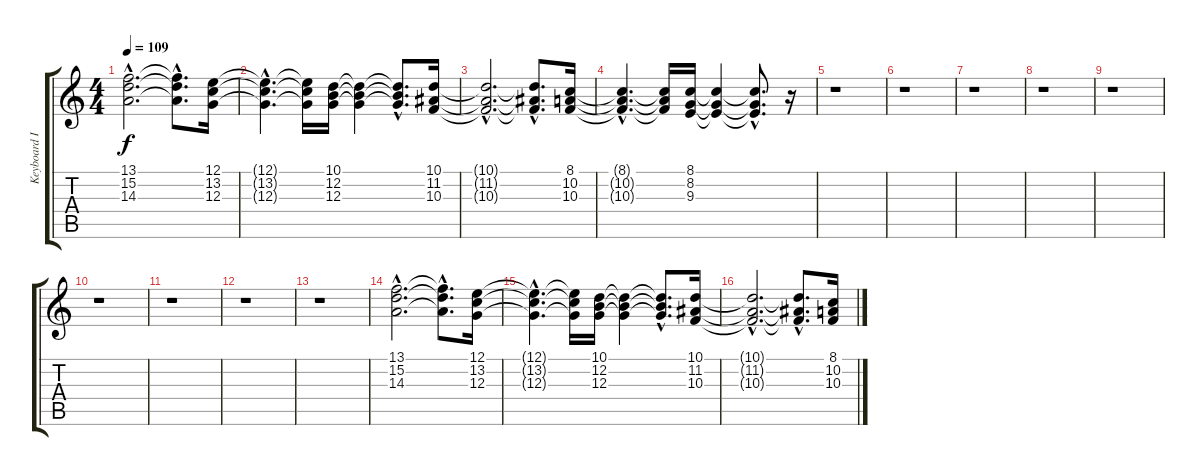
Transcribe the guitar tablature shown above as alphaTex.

\track ("Keyboard I" "Keyboard I") {instrument choiraahs}
\staff {score tabs}
\tuning (E4 B3 G3 D3 A2 E2) {hide}
\ts (4 4)
\tempo 109
\clef g2
\ks c
(13.1{hac t} 15.2{hac t} 14.3{hac t}).2{d dy f} (13.1{hac t} 15.2{hac t} 14.3{hac t}).8{d} (12.1 13.2 12.3).16 |
(12.1{hac t} 13.2{hac t} 12.3{hac t}).4{d} (12.1{t} 13.2{t} 12.3{t}).16 (10.1 12.2 12.3).16 (10.1{t} 12.2{t} 12.3{t}).4 (10.1{hac t} 12.2{hac t} 12.3{hac t}).8{d} (10.1 11.2 10.3).16 |
(10.1{hac t} 11.2{hac t} 10.3{hac t}).2{d} (10.1{hac t} 11.2{hac t} 10.3{hac t}).8{d} (8.1 10.2 10.3).16 |
(8.1{hac t} 10.2{hac t} 10.3{hac t}).4{d} (8.1{t} 10.2{t} 10.3{t}).16 (8.1 8.2 9.3).16 (8.1{t} 8.2{t} 9.3{t}).4 (8.1{hac t} 8.2{hac t} 9.3{hac t}).8{d} r.16 |
r.1 |
r.1 |
r.1 |
r.1 |
r.1 |
r.1 |
r.1 |
r.1 |
r.1 |
(13.1{hac} 15.2{hac} 14.3{hac}).2{d} (13.1{hac t} 15.2{hac t} 14.3{hac t}).8{d} (12.1 13.2 12.3).16 |
(12.1{hac t} 13.2{hac t} 12.3{hac t}).4{d} (12.1{t} 13.2{t} 12.3{t}).16 (10.1 12.2 12.3).16 (10.1{t} 12.2{t} 12.3{t}).4 (10.1{hac t} 12.2{hac t} 12.3{hac t}).8{d} (10.1 11.2 10.3).16 |
(10.1{hac t} 11.2{hac t} 10.3{hac t}).2{d} (10.1{hac t} 11.2{hac t} 10.3{hac t}).8{d} (8.1 10.2 10.3).16
